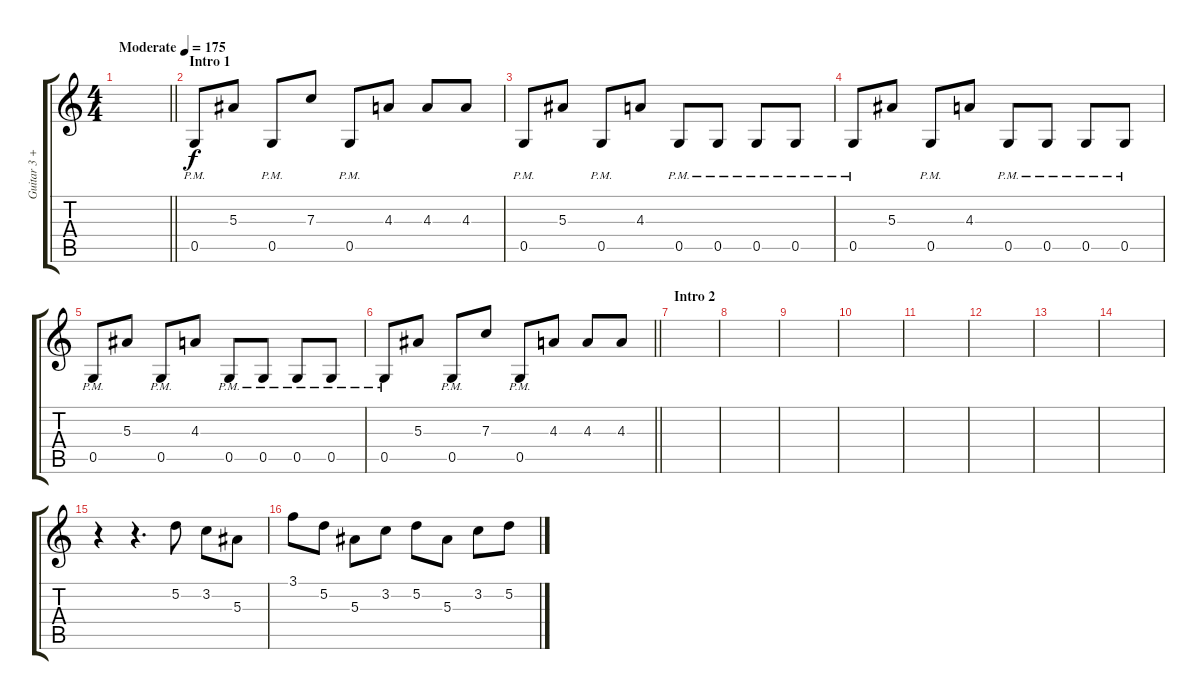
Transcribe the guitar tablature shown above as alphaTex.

\track ("Guitar 3 + Slides" "Guitar 3 +") {instrument distortionguitar}
\staff {score tabs}
\tuning (D4 A3 F3 C3 G2 C2) {hide}
\ts (4 4)
\tempo (175 "Moderate")
\clef g2
\barLineRight lightlight
\ks c
|
\section ("" "Intro 1")
0.5{pm}.8{volume 1 instrument electricguitarmuted} 5.3.8 0.5{pm}.8{volume 2} 7.3.8 0.5{pm}.8{volume 3} 4.3.8 4.3.8{volume 4} 4.3.8 |
0.5{pm}.8{volume 5} 5.3.8{volume 6} 0.5{pm}.8 4.3.8{volume 7} 0.5{pm}.8 0.5{pm}.8{volume 8} 0.5{pm}.8 0.5{pm}.8 |
0.5{pm}.8{volume 9} 5.3.8{volume 10} 0.5{pm}.8 4.3.8{volume 11} 0.5{pm}.8 0.5{pm}.8 0.5{pm}.8 0.5{pm}.8 |
0.5{pm}.8 5.3.8 0.5{pm}.8 4.3.8 0.5{pm}.8 0.5{pm}.8 0.5{pm}.8 0.5{pm}.8 |
\barLineRight lightlight
0.5{pm}.8 5.3.8 0.5{pm}.8 7.3.8 0.5{pm}.8 4.3.8 4.3.8 4.3.8 |
\section ("" "Intro 2")
|
|
|
|
|
|
|
|
r.4 r.4{d} 5.2.8 3.2.8 5.3.8 |
3.1.8 5.2.8 5.3.8 3.2.8 5.2.8 5.3.8 3.2.8 5.2.8
